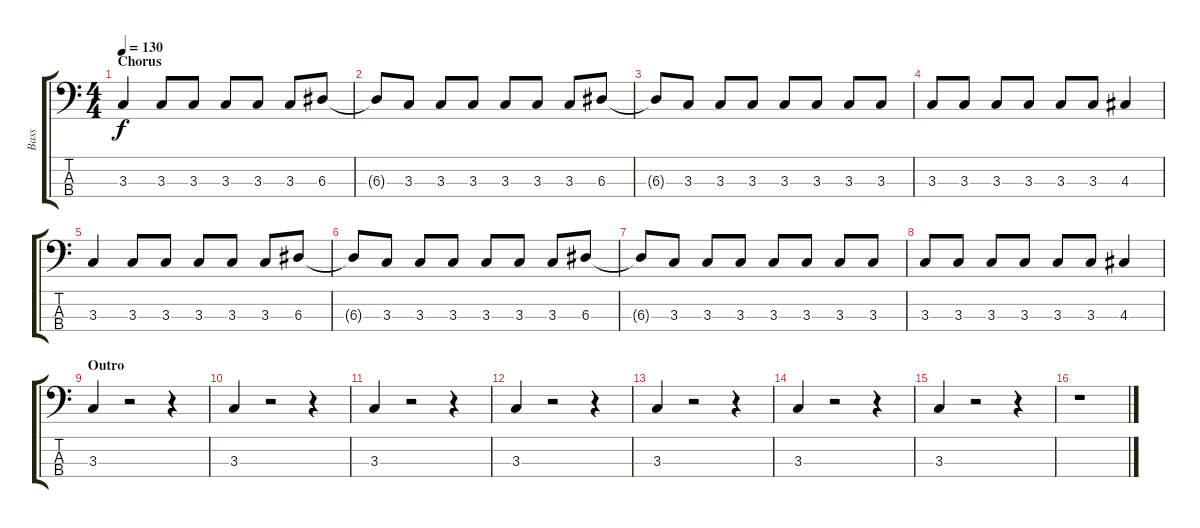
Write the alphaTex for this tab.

\track ("Bass" "Bass") {instrument electricbassfinger}
\staff {score tabs}
\tuning (G2 D2 A1 E1) {hide}
\ts (4 4)
\section ("" "Chorus")
\tempo 130
\clef f4
\ks c
3.3.4{dy f} 3.3.8 3.3.8 3.3.8 3.3.8 3.3.8 6.3.8 |
6.3{t}.8 3.3.8 3.3.8 3.3.8 3.3.8 3.3.8 3.3.8 6.3.8 |
6.3{t}.8 3.3.8 3.3.8 3.3.8 3.3.8 3.3.8 3.3.8 3.3.8 |
3.3.8 3.3.8 3.3.8 3.3.8 3.3.8 3.3.8 4.3.4 |
3.3.4 3.3.8 3.3.8 3.3.8 3.3.8 3.3.8 6.3.8 |
6.3{t}.8 3.3.8 3.3.8 3.3.8 3.3.8 3.3.8 3.3.8 6.3.8 |
6.3{t}.8 3.3.8 3.3.8 3.3.8 3.3.8 3.3.8 3.3.8 3.3.8 |
3.3.8 3.3.8 3.3.8 3.3.8 3.3.8 3.3.8 4.3.4 |
\section ("" "Outro")
3.3.4 r.2 r.4 |
3.3.4 r.2 r.4 |
3.3.4 r.2 r.4 |
3.3.4 r.2 r.4 |
3.3.4 r.2 r.4 |
3.3.4 r.2 r.4 |
3.3.4 r.2 r.4 |
r.1
